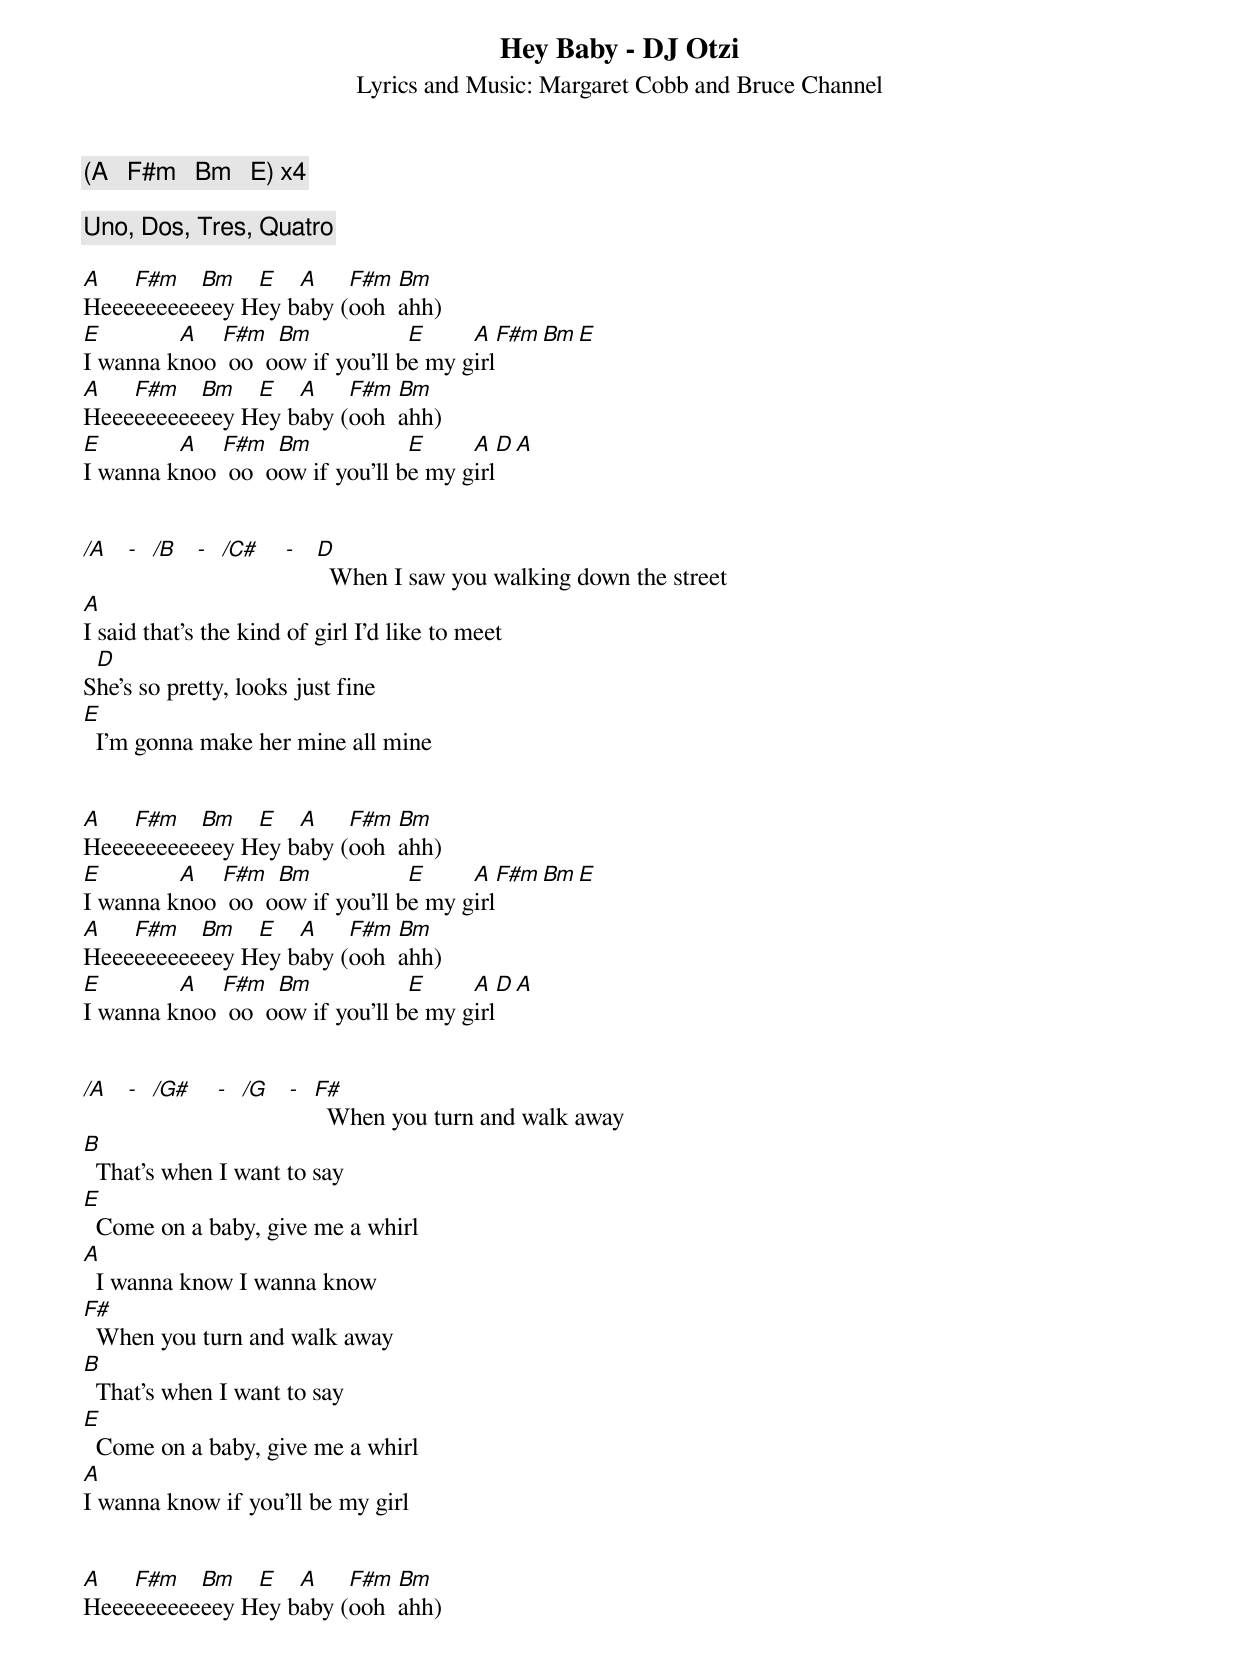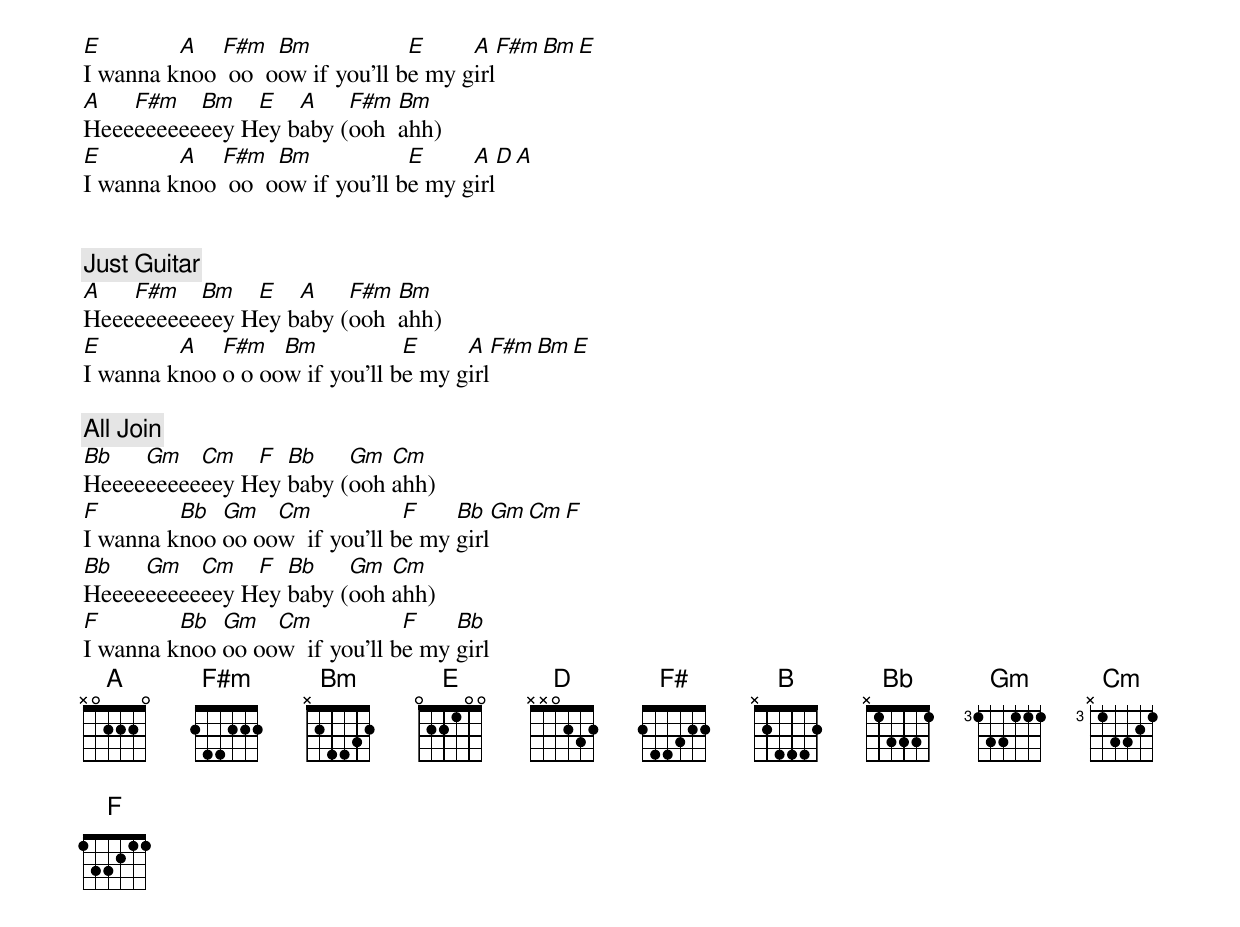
Hey Baby - DJ Otzi
Lyrics and Music: Margaret Cobb and Bruce Channel

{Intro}
(A   F#m   Bm   E) x4

Uno, Dos, Tres, Quatro

A   F#m   Bm   E   A    F#m  Bm
Heeeeeeeeeeey Hey baby (ooh  ahh)
E        A   F#m   Bm            E     A   F#m   Bm   E
I wanna knoo  oo  oow if you'll be my girl
A   F#m   Bm   E   A    F#m  Bm
Heeeeeeeeeeey Hey baby (ooh  ahh)
E        A   F#m   Bm            E     A   D   A
I wanna knoo  oo  oow if you'll be my girl


/A - /B - /C# -  D
                   When I saw you walking down the street
A
I said that's the kind of girl I'd like to meet
 D
She's so pretty, looks just fine
E
  I'm gonna make her mine all mine


A   F#m   Bm   E   A    F#m  Bm
Heeeeeeeeeeey Hey baby (ooh  ahh)
E        A   F#m   Bm            E     A   F#m   Bm   E
I wanna knoo  oo  oow if you'll be my girl
A   F#m   Bm   E   A    F#m  Bm
Heeeeeeeeeeey Hey baby (ooh  ahh)
E        A   F#m   Bm            E     A   D   A
I wanna knoo  oo  oow if you'll be my girl


/A - /G# - /G - F#
                  When you turn and walk away
B
  That's when I want to say
E
  Come on a baby, give me a whirl
A
  I wanna know I wanna know
F#
  When you turn and walk away
B
  That's when I want to say
E
  Come on a baby, give me a whirl
A
I wanna know if you'll be my girl


A   F#m   Bm   E   A    F#m  Bm
Heeeeeeeeeeey Hey baby (ooh  ahh)
E        A   F#m   Bm            E     A   F#m   Bm   E
I wanna knoo  oo  oow if you'll be my girl
A   F#m   Bm   E   A    F#m  Bm
Heeeeeeeeeeey Hey baby (ooh  ahh)
E        A   F#m   Bm            E     A   D   A
I wanna knoo  oo  oow if you'll be my girl


[Just Guitar]
A   F#m   Bm   E   A    F#m  Bm
Heeeeeeeeeeey Hey baby (ooh  ahh)
E        A   F#m   Bm           E     A   F#m   Bm   E
I wanna knoo o o oow if you'll be my girl

[All Join]
Bb   Gm   Cm   F  Bb    Gm  Cm
Heeeeeeeeeeey Hey baby (ooh ahh)
F        Bb  Gm   Cm            F    Bb   Gm   Cm   F
I wanna knoo oo oow  if you'll be my girl
Bb   Gm   Cm   F  Bb    Gm  Cm
Heeeeeeeeeeey Hey baby (ooh ahh)
F        Bb  Gm   Cm            F    Bb
I wanna knoo oo oow  if you'll be my girl
